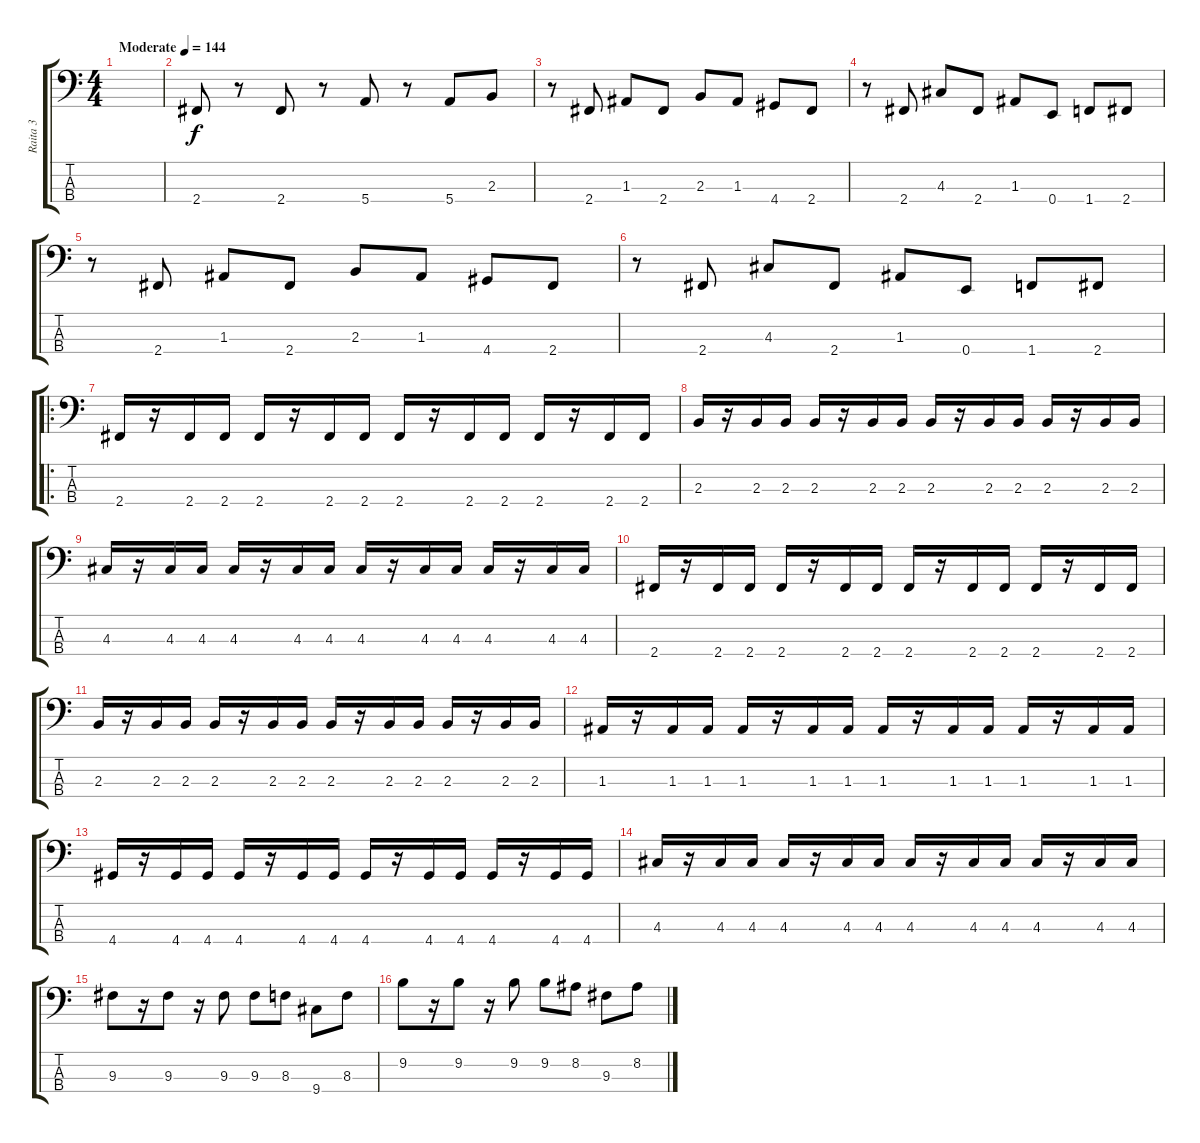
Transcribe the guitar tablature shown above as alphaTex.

\track ("Raita 3" "Raita 3") {instrument electricbassfinger}
\staff {score tabs}
\tuning (G2 D2 A1 E1) {hide}
\ts (4 4)
\tempo (144 "Moderate")
\clef f4
\ks c
|
2.4.8 r.8 2.4.8 r.8 5.4.8 r.8 5.4.8 2.3.8 |
r.8 2.4.8 1.3.8 2.4.8 2.3.8 1.3.8 4.4.8 2.4.8 |
r.8 2.4.8 4.3.8 2.4.8 1.3.8 0.4.8 1.4.8 2.4.8 |
r.8 2.4.8 1.3.8 2.4.8 2.3.8 1.3.8 4.4.8 2.4.8 |
r.8 2.4.8 4.3.8 2.4.8 1.3.8 0.4.8 1.4.8 2.4.8 |
\ro
2.4.16 r.16 2.4.16 2.4.16 2.4.16 r.16 2.4.16 2.4.16 2.4.16 r.16 2.4.16 2.4.16 2.4.16 r.16 2.4.16 2.4.16 |
2.3.16 r.16 2.3.16 2.3.16 2.3.16 r.16 2.3.16 2.3.16 2.3.16 r.16 2.3.16 2.3.16 2.3.16 r.16 2.3.16 2.3.16 |
4.3.16 r.16 4.3.16 4.3.16 4.3.16 r.16 4.3.16 4.3.16 4.3.16 r.16 4.3.16 4.3.16 4.3.16 r.16 4.3.16 4.3.16 |
2.4.16 r.16 2.4.16 2.4.16 2.4.16 r.16 2.4.16 2.4.16 2.4.16 r.16 2.4.16 2.4.16 2.4.16 r.16 2.4.16 2.4.16 |
2.3.16 r.16 2.3.16 2.3.16 2.3.16 r.16 2.3.16 2.3.16 2.3.16 r.16 2.3.16 2.3.16 2.3.16 r.16 2.3.16 2.3.16 |
1.3.16 r.16 1.3.16 1.3.16 1.3.16 r.16 1.3.16 1.3.16 1.3.16 r.16 1.3.16 1.3.16 1.3.16 r.16 1.3.16 1.3.16 |
4.4.16 r.16 4.4.16 4.4.16 4.4.16 r.16 4.4.16 4.4.16 4.4.16 r.16 4.4.16 4.4.16 4.4.16 r.16 4.4.16 4.4.16 |
4.3.16 r.16 4.3.16 4.3.16 4.3.16 r.16 4.3.16 4.3.16 4.3.16 r.16 4.3.16 4.3.16 4.3.16 r.16 4.3.16 4.3.16 |
9.3.8 r.16 9.3.8 r.16 9.3.8 9.3.8 8.3.8 9.4.8 8.3.8 |
9.2.8 r.16 9.2.8 r.16 9.2.8 9.2.8 8.2.8 9.3.8 8.2.8
